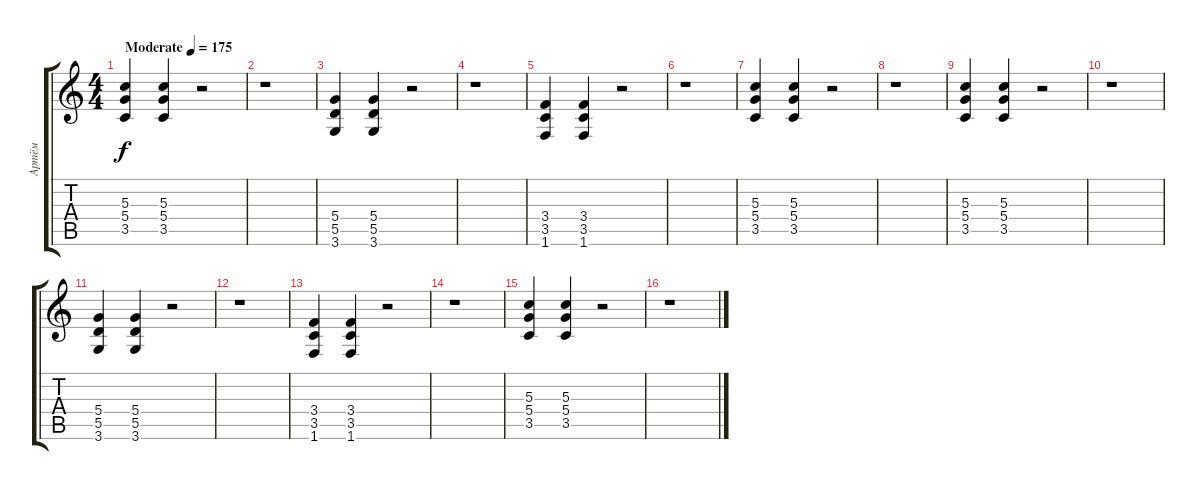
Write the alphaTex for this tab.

\track ("Артём" "Артём") {instrument overdrivenguitar}
\staff {score tabs}
\tuning (E4 B3 G3 D3 A2 E2) {hide}
\ts (4 4)
\tempo (175 "Moderate")
\clef g2
\ks c
(5.3 5.4 3.5).4{dy f instrument overdrivenguitar} (5.3 5.4 3.5).4 r.2 |
r.1 |
(5.4 5.5 3.6).4 (5.4 5.5 3.6).4 r.2 |
r.1 |
(3.4 3.5 1.6).4 (3.4 3.5 1.6).4 r.2 |
r.1 |
(5.3 5.4 3.5).4 (5.3 5.4 3.5).4 r.2 |
r.1 |
(5.3 5.4 3.5).4 (5.3 5.4 3.5).4 r.2 |
r.1 |
(5.4 5.5 3.6).4 (5.4 5.5 3.6).4 r.2 |
r.1 |
(3.4 3.5 1.6).4 (3.4 3.5 1.6).4 r.2 |
r.1 |
(5.3 5.4 3.5).4 (5.3 5.4 3.5).4 r.2 |
r.1
